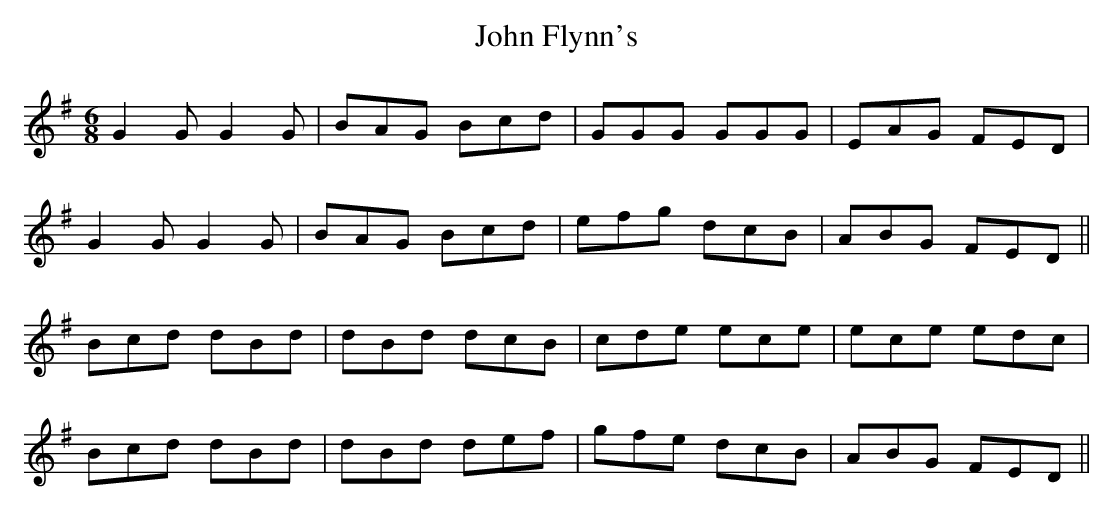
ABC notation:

X:1
T: John Flynn's
L: 1/8
M: 6/8
K: G
G2G G2G|BAG Bcd|GGG GGG|EAG FED|
G2G G2G|BAG Bcd|efg dcB|ABG FED ||
Bcd dBd|dBd dcB|cde ece|ece edc|
Bcd dBd|dBd def|gfe dcB|ABG FED ||
